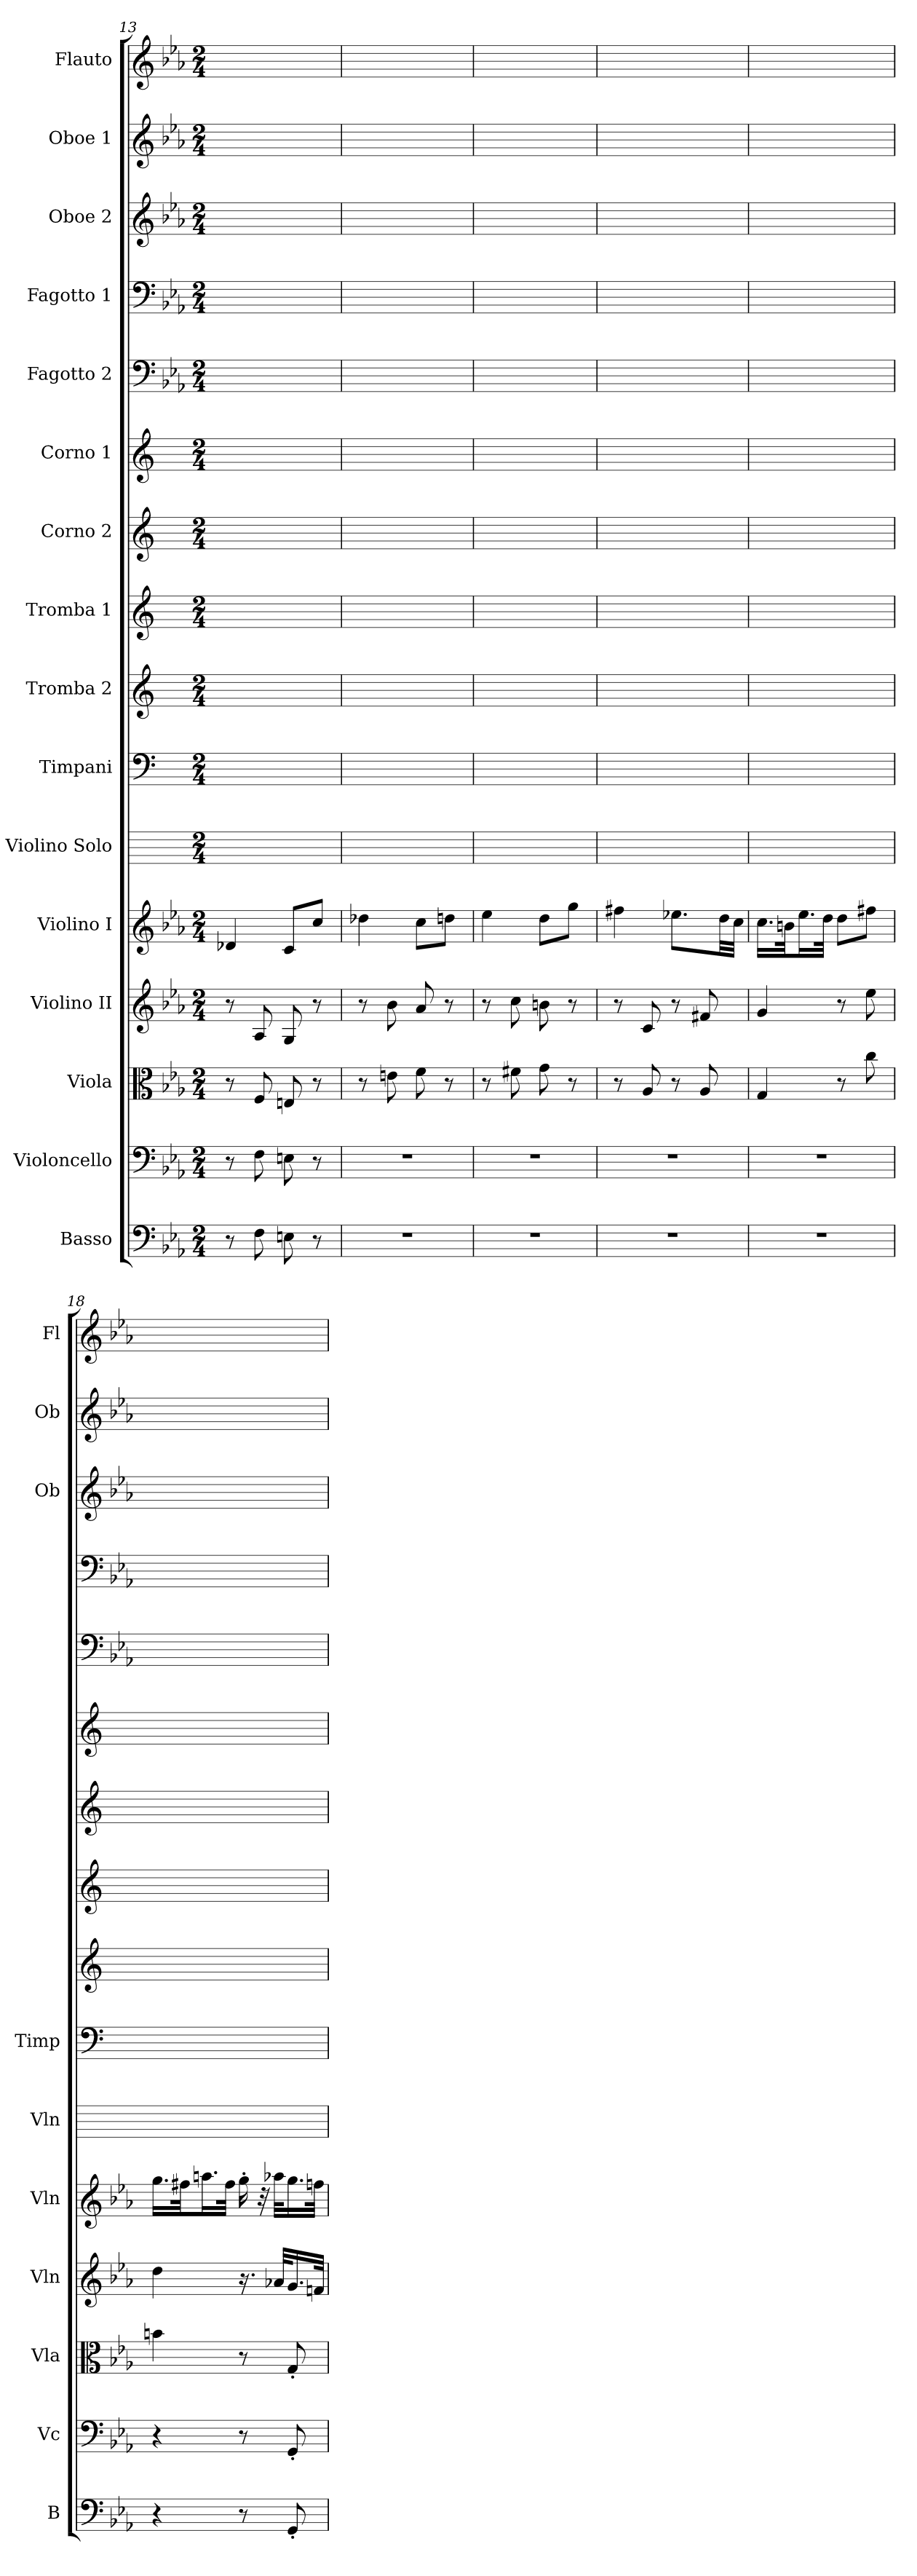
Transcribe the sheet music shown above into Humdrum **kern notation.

**kern	**kern	**kern	**kern	**kern	**kern	**kern	**kern	**kern	**kern	**kern	**kern	**kern	**kern	**kern	**kern
*part16	*part15	*part14	*part13	*part12	*part11	*part10	*part9	*part8	*part7	*part6	*part5	*part4	*part3	*part2	*part1
*staff16	*staff15	*staff14	*staff13	*staff12	*staff11	*staff10	*staff9	*staff8	*staff7	*staff6	*staff5	*staff4	*staff3	*staff2	*staff1
*I"Basso	*I"Violoncello	*I"Viola	*I"Violino II	*I"Violino I	*I"Violino Solo	*I"Timpani	*I"Tromba 2	*I"Tromba 1	*I"Corno 2	*I"Corno 1	*I"Fagotto 2	*I"Fagotto 1	*I"Oboe 2	*I"Oboe 1	*I"Flauto
*I'B	*I'Vc	*I'Vla	*I'Vln	*I'Vln	*I'Vln	*I'Timp	*	*	*	*	*	*	*I'Ob	*I'Ob	*I'Fl
*clefF4	*clefF4	*clefC3	*clefG2	*clefG2	*	*clefF4	*clefG2	*clefG2	*clefG2	*clefG2	*clefF4	*clefF4	*clefG2	*clefG2	*clefG2
*ITrd7c12	*	*	*	*	*	*	*	*	*ITrd7c12	*ITrd7c12	*	*	*	*	*
*k[b-e-a-]	*k[b-e-a-]	*k[b-e-a-]	*k[b-e-a-]	*k[b-e-a-]	*	*	*	*	*	*	*k[b-e-a-]	*k[b-e-a-]	*k[b-e-a-]	*k[b-e-a-]	*k[b-e-a-]
*M2/4	*M2/4	*M2/4	*M2/4	*M2/4	*M2/4	*M2/4	*M2/4	*M2/4	*M2/4	*M2/4	*M2/4	*M2/4	*M2/4	*M2/4	*M2/4
=13	=13	=13	=13	=13	=13	=13	=13	=13	=13	=13	=13	=13	=13	=13	=13
8r	8r	8r	8r	4d-X	2ryy	2ryy	2ryy	2ryy	2ryy	2ryy	2ryy	2ryy	2ryy	2ryy	2ryy
8FF	8F	8F	8A-	.	.	.	.	.	.	.	.	.	.	.	.
8EEn	8En	8En	8G	8c/L	.	.	.	.	.	.	.	.	.	.	.
8r	8r	8r	8r	8cc/J	.	.	.	.	.	.	.	.	.	.	.
=14	=14	=14	=14	=14	=14	=14	=14	=14	=14	=14	=14	=14	=14	=14	=14
2r	2r	8r	8r	4dd-X	2ryy	2ryy	2ryy	2ryy	2ryy	2ryy	2ryy	2ryy	2ryy	2ryy	2ryy
.	.	8en	8b-	.	.	.	.	.	.	.	.	.	.	.	.
.	.	8f	8a-	8cc\L	.	.	.	.	.	.	.	.	.	.	.
.	.	8r	8r	8ddn\J	.	.	.	.	.	.	.	.	.	.	.
=15	=15	=15	=15	=15	=15	=15	=15	=15	=15	=15	=15	=15	=15	=15	=15
2r	2r	8r	8r	4ee-	2ryy	2ryy	2ryy	2ryy	2ryy	2ryy	2ryy	2ryy	2ryy	2ryy	2ryy
.	.	8f#X	8cc	.	.	.	.	.	.	.	.	.	.	.	.
.	.	8g	8bn	8dd\L	.	.	.	.	.	.	.	.	.	.	.
.	.	8r	8r	8gg\J	.	.	.	.	.	.	.	.	.	.	.
=16	=16	=16	=16	=16	=16	=16	=16	=16	=16	=16	=16	=16	=16	=16	=16
2r	2r	8r	8r	4ff#X	2ryy	2ryy	2ryy	2ryy	2ryy	2ryy	2ryy	2ryy	2ryy	2ryy	2ryy
.	.	8A-	8c	.	.	.	.	.	.	.	.	.	.	.	.
.	.	8r	8r	8.ee-X\L	.	.	.	.	.	.	.	.	.	.	.
.	.	8A-	8f#X	.	.	.	.	.	.	.	.	.	.	.	.
.	.	.	.	32dd\LL	.	.	.	.	.	.	.	.	.	.	.
.	.	.	.	32cc\JJJ	.	.	.	.	.	.	.	.	.	.	.
=17	=17	=17	=17	=17	=17	=17	=17	=17	=17	=17	=17	=17	=17	=17	=17
2r	2r	4G	4g	16.cc\LL	2ryy	2ryy	2ryy	2ryy	2ryy	2ryy	2ryy	2ryy	2ryy	2ryy	2ryy
.	.	.	.	32bn\Jk	.	.	.	.	.	.	.	.	.	.	.
.	.	.	.	16.ee-\L	.	.	.	.	.	.	.	.	.	.	.
.	.	.	.	32dd\JJk	.	.	.	.	.	.	.	.	.	.	.
.	.	8r	8r	8dd\L	.	.	.	.	.	.	.	.	.	.	.
.	.	8cc	8ee-	8ff#X\J	.	.	.	.	.	.	.	.	.	.	.
=18	=18	=18	=18	=18	=18	=18	=18	=18	=18	=18	=18	=18	=18	=18	=18
4r	4r	4bn	4dd	16.gg\LL	2ryy	2ryy	2ryy	2ryy	2ryy	2ryy	2ryy	2ryy	2ryy	2ryy	2ryy
.	.	.	.	32ff#X\Jk	.	.	.	.	.	.	.	.	.	.	.
.	.	.	.	16.aan\L	.	.	.	.	.	.	.	.	.	.	.
.	.	.	.	32ff#\JJk	.	.	.	.	.	.	.	.	.	.	.
8r	8r	8r	16.r	16gg'	.	.	.	.	.	.	.	.	.	.	.
.	.	.	.	32r	.	.	.	.	.	.	.	.	.	.	.
.	.	.	32a-X/KLL	32aa-X\KLL	.	.	.	.	.	.	.	.	.	.	.
8GGG'	8GG'	8G'	16.g/	16.gg\	.	.	.	.	.	.	.	.	.	.	.
.	.	.	32fn/JJk	32ffn\JJk	.	.	.	.	.	.	.	.	.	.	.
=	=	=	=	=	=	=	=	=	=	=	=	=	=	=	=
*-	*-	*-	*-	*-	*-	*-	*-	*-	*-	*-	*-	*-	*-	*-	*-
